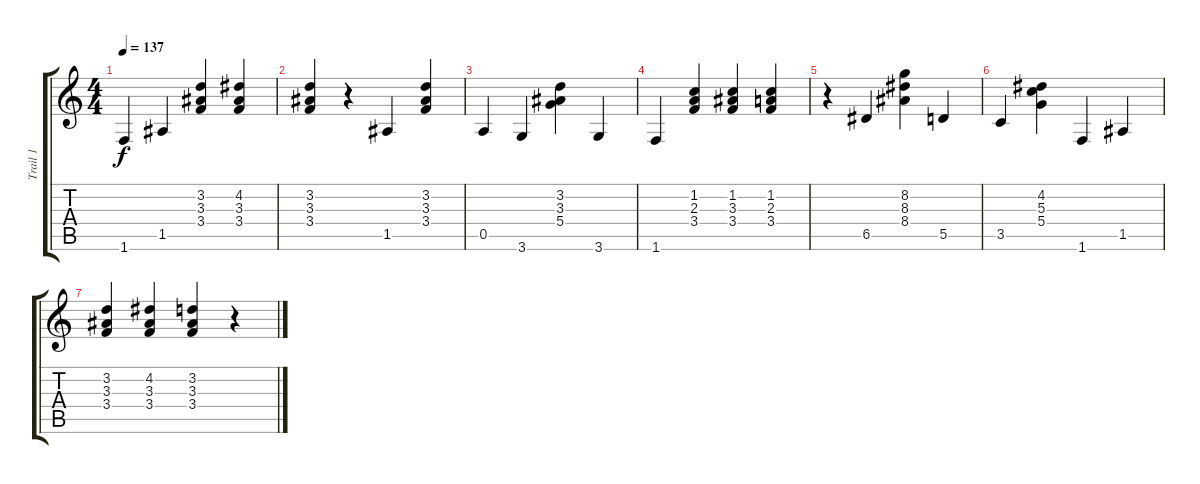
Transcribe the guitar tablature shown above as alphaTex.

\track ("Trail 1" "Trail 1") {instrument acousticguitarsteel}
\staff {score tabs}
\tuning (E4 B3 G3 D3 A2 E2) {hide}
\ts (4 4)
\tempo 137
\clef g2
\ks c
1.6.4{dy f} 1.5.4 (3.2 3.3 3.4).4 (4.2 3.3 3.4).4 |
(3.2 3.3 3.4).4 r.4 1.5.4 (3.2 3.3 3.4).4 |
0.5.4 3.6.4 (3.2 3.3 5.4).4 3.6.4 |
1.6.4 (1.2 2.3 3.4).4 (1.2 3.3 3.4).4 (1.2 2.3 3.4).4 |
r.4 6.5.4 (8.2 8.3 8.4).4 5.5.4 |
3.5.4 (4.2 5.3 5.4).4 1.6.4 1.5.4 |
(3.2 3.3 3.4).4 (4.2 3.3 3.4).4 (3.2 3.3 3.4).4 r.4
